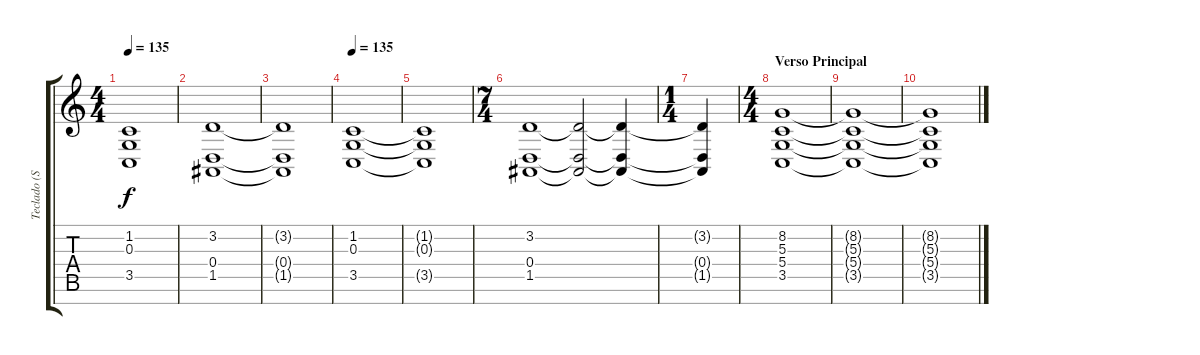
\track ("Teclado (String)" "Teclado (S") {instrument stringensemble2}
\staff {score tabs}
\tuning (E4 B3 G3 D3 A2 E2 B1) {hide}
\ts (4 4)
\tempo 135
\clef g2
\ks c
(1.2{t} 0.3{t} 3.5{t}).1{dy f} |
(3.2 0.4 1.5).1 |
(3.2{t} 0.4{t} 1.5{t}).1 |
\tempo 135
(1.2 0.3 3.5).1 |
(1.2{t} 0.3{t} 3.5{t}).1 |
\ts (7 4)
(3.2 0.4 1.5).1 (3.2{t} 0.4{t} 1.5{t}).2 (3.2{t} 0.4{t} 1.5{t}).4 |
\ts (1 4)
(3.2{t} 0.4{t} 1.5{t}).4 |
\ts (4 4)
\section ("" "Verso Principal")
(8.2 5.3 5.4 3.5).1{volume 0} |
(8.2{t} 5.3{t} 5.4{t} 3.5{t}).1 |
(8.2{t} 5.3{t} 5.4{t} 3.5{t}).1
